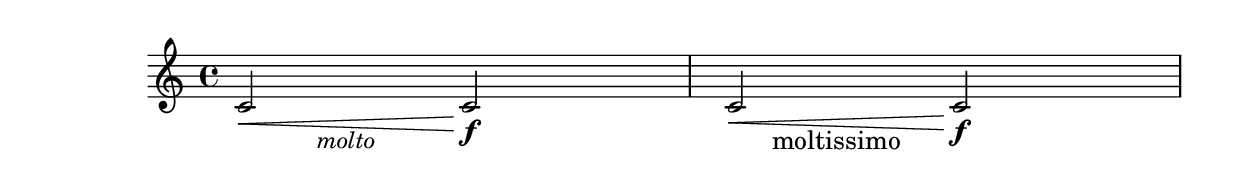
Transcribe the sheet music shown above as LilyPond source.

%% DO NOT EDIT this file manually; it is automatically
%% generated from LSR http://lsr.dsi.unimi.it
%% Make any changes in LSR itself, or in Documentation/snippets/new/ ,
%% and then run scripts/auxiliar/makelsr.py
%%
%% This file is in the public domain.
\version "2.15.32"

\header {
  lsrtags = "text, really-cool, expressive-marks, scheme-language"

%% Translation of GIT committish: b482c3e5b56c3841a88d957e0ca12964bd3e64fa
  texidoces = "
Este ejemplo proporciona una función para tipografiar un regulador con
texto por debajo, como @qq{molto} o @qq{poco}. El ejemplo ilustra
también cómo modificar la manera en que se imprime normalmente un
objeto, utilizando código de Scheme.

"
  doctitlees = "Centrar texto debajo de un regulador"

  texidoc = "
This example provides a function to typeset a hairpin (de)crescendo
with some additional text below it, such as @qq{molto} or @qq{poco}.
The example also illustrates how to modify the way an object is
normally printed, using some Scheme code.

"
  doctitle = "Center text below hairpin dynamics"
} % begin verbatim


hairpinWithCenteredText =
#(define-music-function (parser location text) (markup?)
#{
  \override Voice.Hairpin #'stencil = #(lambda (grob)
    (ly:stencil-aligned-to
     (ly:stencil-combine-at-edge
      (ly:stencil-aligned-to (ly:hairpin::print grob) X CENTER)
      Y DOWN
      (ly:stencil-aligned-to (grob-interpret-markup grob text) X CENTER))
     X LEFT))
#})

hairpinMolto = \hairpinWithCenteredText \markup { \italic molto }
hairpinMore = \hairpinWithCenteredText \markup { \larger moltissimo }

\layout { ragged-right = ##f }

\relative c' {
  \hairpinMolto
  c2\< c\f
  \hairpinMore
  c2\< c\f
}
